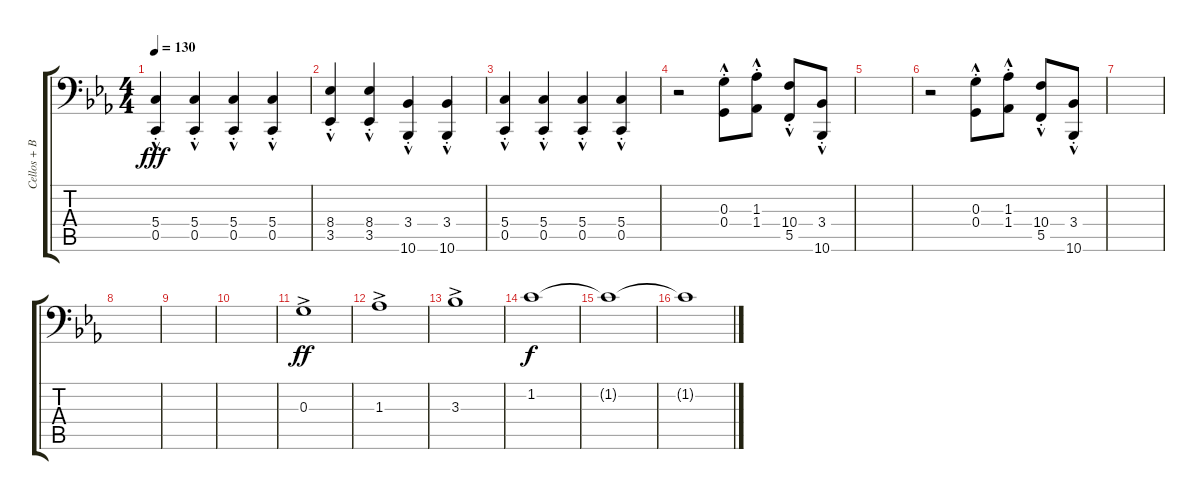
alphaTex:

\track ("Cellos + Basses" "Cellos + B") {instrument stringensemble1}
\staff {score tabs}
\tuning (E4 B3 G3 G2 C2 C1) {hide}
\ts (4 4)
\tempo 130
\clef f4
\ks cminor
(5.4{hac st} 0.5{hac st}).4{dy fff} (5.4{hac st} 0.5{hac st}).4 (5.4{hac st} 0.5{hac st}).4 (5.4{hac st} 0.5{hac st}).4 |
(8.4{hac st} 3.5{hac st}).4 (8.4{hac st} 3.5{hac st}).4 (3.4{hac st} 10.6{hac st}).4 (3.4{hac st} 10.6{hac st}).4 |
(5.4{hac st} 0.5{hac st}).4 (5.4{hac st} 0.5{hac st}).4 (5.4{hac st} 0.5{hac st}).4 (5.4{hac st} 0.5{hac st}).4 |
r.2 (0.3{hac st} 0.4{hac st}).8 (1.3{hac st} 1.4{hac st}).8 (10.4{hac st} 5.5{hac st}).8 (3.4{hac st} 10.6{hac st}).8 |
|
r.2 (0.3{hac st} 0.4{hac st}).8 (1.3{hac st} 1.4{hac st}).8 (10.4{hac st} 5.5{hac st}).8 (3.4{hac st} 10.6{hac st}).8 |
|
|
|
|
0.3{ac}.1{dy ff} |
1.3{ac}.1 |
3.3{ac}.1 |
1.2.1{dy f} |
1.2{t}.1 |
1.2{t}.1
